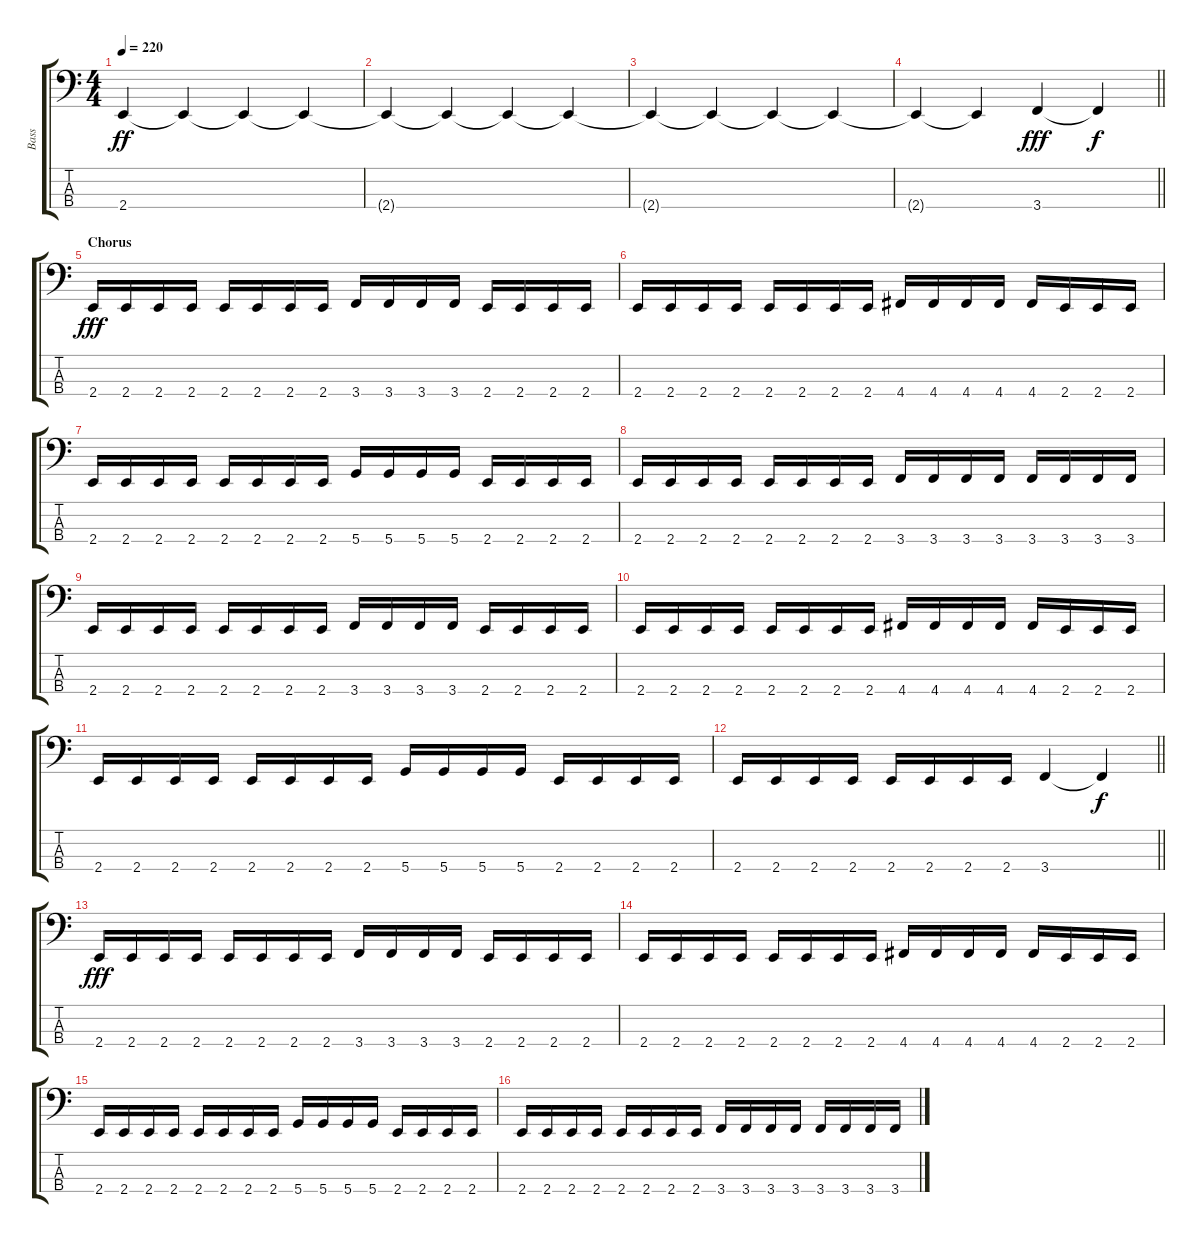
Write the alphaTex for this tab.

\track ("Bass" "Bass") {instrument electricbassfinger}
\staff {score tabs}
\tuning (F2 C2 G1 D1) {hide}
\ts (4 4)
\tempo 220
\clef f4
\ks c
2.4{t}.4{dy ff} 2.4{t}.4 2.4{t}.4 2.4{t}.4 |
2.4{t}.4 2.4{t}.4 2.4{t}.4 2.4{t}.4 |
2.4{t}.4 2.4{t}.4 2.4{t}.4 2.4{t}.4 |
\barLineRight lightlight
2.4{t}.4 2.4{t}.4 3.4.4{dy fff} 3.4{t}.4{dy f} |
\section ("" "Chorus")
2.4.16{dy fff} 2.4.16 2.4.16 2.4.16 2.4.16 2.4.16 2.4.16 2.4.16 3.4.16 3.4.16 3.4.16 3.4.16 2.4.16 2.4.16 2.4.16 2.4.16 |
2.4.16 2.4.16 2.4.16 2.4.16 2.4.16 2.4.16 2.4.16 2.4.16 4.4.16 4.4.16 4.4.16 4.4.16 4.4.16 2.4.16 2.4.16 2.4.16 |
2.4.16 2.4.16 2.4.16 2.4.16 2.4.16 2.4.16 2.4.16 2.4.16 5.4.16 5.4.16 5.4.16 5.4.16 2.4.16 2.4.16 2.4.16 2.4.16 |
2.4.16 2.4.16 2.4.16 2.4.16 2.4.16 2.4.16 2.4.16 2.4.16 3.4.16 3.4.16 3.4.16 3.4.16 3.4.16 3.4.16 3.4.16 3.4.16 |
2.4.16 2.4.16 2.4.16 2.4.16 2.4.16 2.4.16 2.4.16 2.4.16 3.4.16 3.4.16 3.4.16 3.4.16 2.4.16 2.4.16 2.4.16 2.4.16 |
2.4.16 2.4.16 2.4.16 2.4.16 2.4.16 2.4.16 2.4.16 2.4.16 4.4.16 4.4.16 4.4.16 4.4.16 4.4.16 2.4.16 2.4.16 2.4.16 |
2.4.16 2.4.16 2.4.16 2.4.16 2.4.16 2.4.16 2.4.16 2.4.16 5.4.16 5.4.16 5.4.16 5.4.16 2.4.16 2.4.16 2.4.16 2.4.16 |
\barLineRight lightlight
2.4.16 2.4.16 2.4.16 2.4.16 2.4.16 2.4.16 2.4.16 2.4.16 3.4.4 3.4{t}.4{dy f} |
2.4.16{dy fff} 2.4.16 2.4.16 2.4.16 2.4.16 2.4.16 2.4.16 2.4.16 3.4.16 3.4.16 3.4.16 3.4.16 2.4.16 2.4.16 2.4.16 2.4.16 |
2.4.16 2.4.16 2.4.16 2.4.16 2.4.16 2.4.16 2.4.16 2.4.16 4.4.16 4.4.16 4.4.16 4.4.16 4.4.16 2.4.16 2.4.16 2.4.16 |
2.4.16 2.4.16 2.4.16 2.4.16 2.4.16 2.4.16 2.4.16 2.4.16 5.4.16 5.4.16 5.4.16 5.4.16 2.4.16 2.4.16 2.4.16 2.4.16 |
2.4.16 2.4.16 2.4.16 2.4.16 2.4.16 2.4.16 2.4.16 2.4.16 3.4.16 3.4.16 3.4.16 3.4.16 3.4.16 3.4.16 3.4.16 3.4.16
